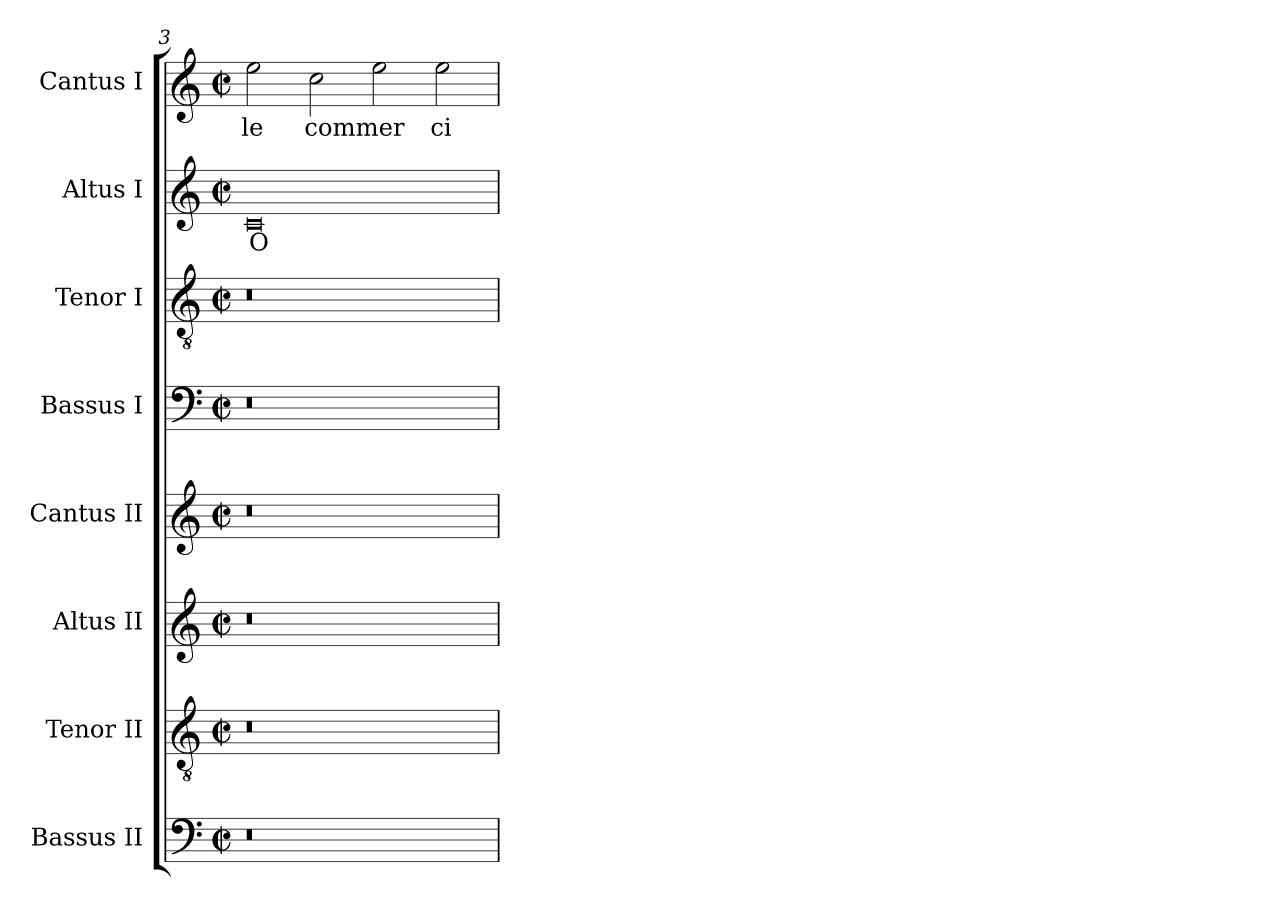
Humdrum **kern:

**kern	**kern	**kern	**kern	**kern	**kern	**kern	**text	**kern	**text
*part8	*part7	*part6	*part5	*part4	*part3	*part2	*part2	*part1	*part1
*staff8	*staff7	*staff6	*staff5	*staff4	*staff3	*staff2	*staff2	*staff1	*staff1
*I"Bassus II	*I"Tenor II	*I"Altus II	*I"Cantus II	*I"Bassus I	*I"Tenor I	*I"Altus I	*	*I"Cantus I	*
*clefF4	*clefGv2	*clefG2	*clefG2	*clefF4	*clefGv2	*clefG2	*	*clefG2	*
*M2/2	*M2/2	*M2/2	*M2/2	*M2/2	*M2/2	*M2/2	*	*M2/2	*
*met(c|)	*met(c|)	*met(c|)	*met(c|)	*met(c|)	*met(c|)	*met(c|)	*	*met(c|)	*
=3	=3	=3	=3	=3	=3	=3	=3	=3	=3
!	!	!	!	!	!	!	!LO:LY:b:cj	!	!LO:LY:b:cj
0r	0r	0r	0r	0r	0r	0c	O	2ee\	le
!	!	!	!	!	!	!	!	!	!LO:LY:b
.	.	.	.	.	.	.	.	2cc\	commer
.	.	.	.	.	.	.	.	2ee\	.
!	!	!	!	!	!	!	!	!	!LO:LY:b:cj
.	.	.	.	.	.	.	.	2ee\	ci
=	=	=	=	=	=	=	=	=	=
*-	*-	*-	*-	*-	*-	*-	*-	*-	*-
